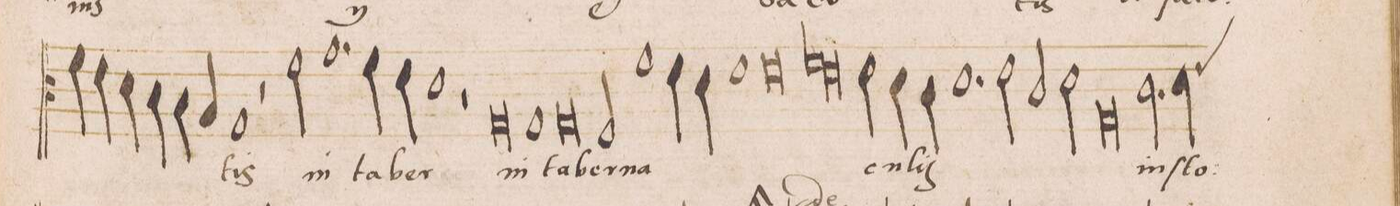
**kern	**text
*I"ALTVS	*
*clefC3	*
*k[]	*
*met(C|)	*
*M2/1	*
4f\	.
4e\	.
=30-	=30-
4d\	.
4c\	.
4B\	.
4A/	.
1G	-tis
=31-	=31-
2r	.
2f\	in
1.g	ta-
=32-	=32-
4f\	-ber
4e\	.
1d	.
=33-	=33-
1r	.
0G	in
=34-	=34-
1G	ta-
=35-	=35-
0G	-ber-
=36-	=36-
2F/	-na-
1f	.
4e\	.
4d\	.
=37-	=37-
1e	.
0e	.
=38-	=38-
*lig	*
1f	.
=39-	=39-
1e	.
*Xlig	*
2e\	-cu-
4d\	.
4c\	-lis
=40-	=40-
1.d	.
2e\	.
=41-	=41-
2c/	.
2d\	.
0G	.
=42-	=42-
*2\right	*
2.c\	in-
*custos:e	*
4d\	-ſto-
=43-	=43-
*-	*-
